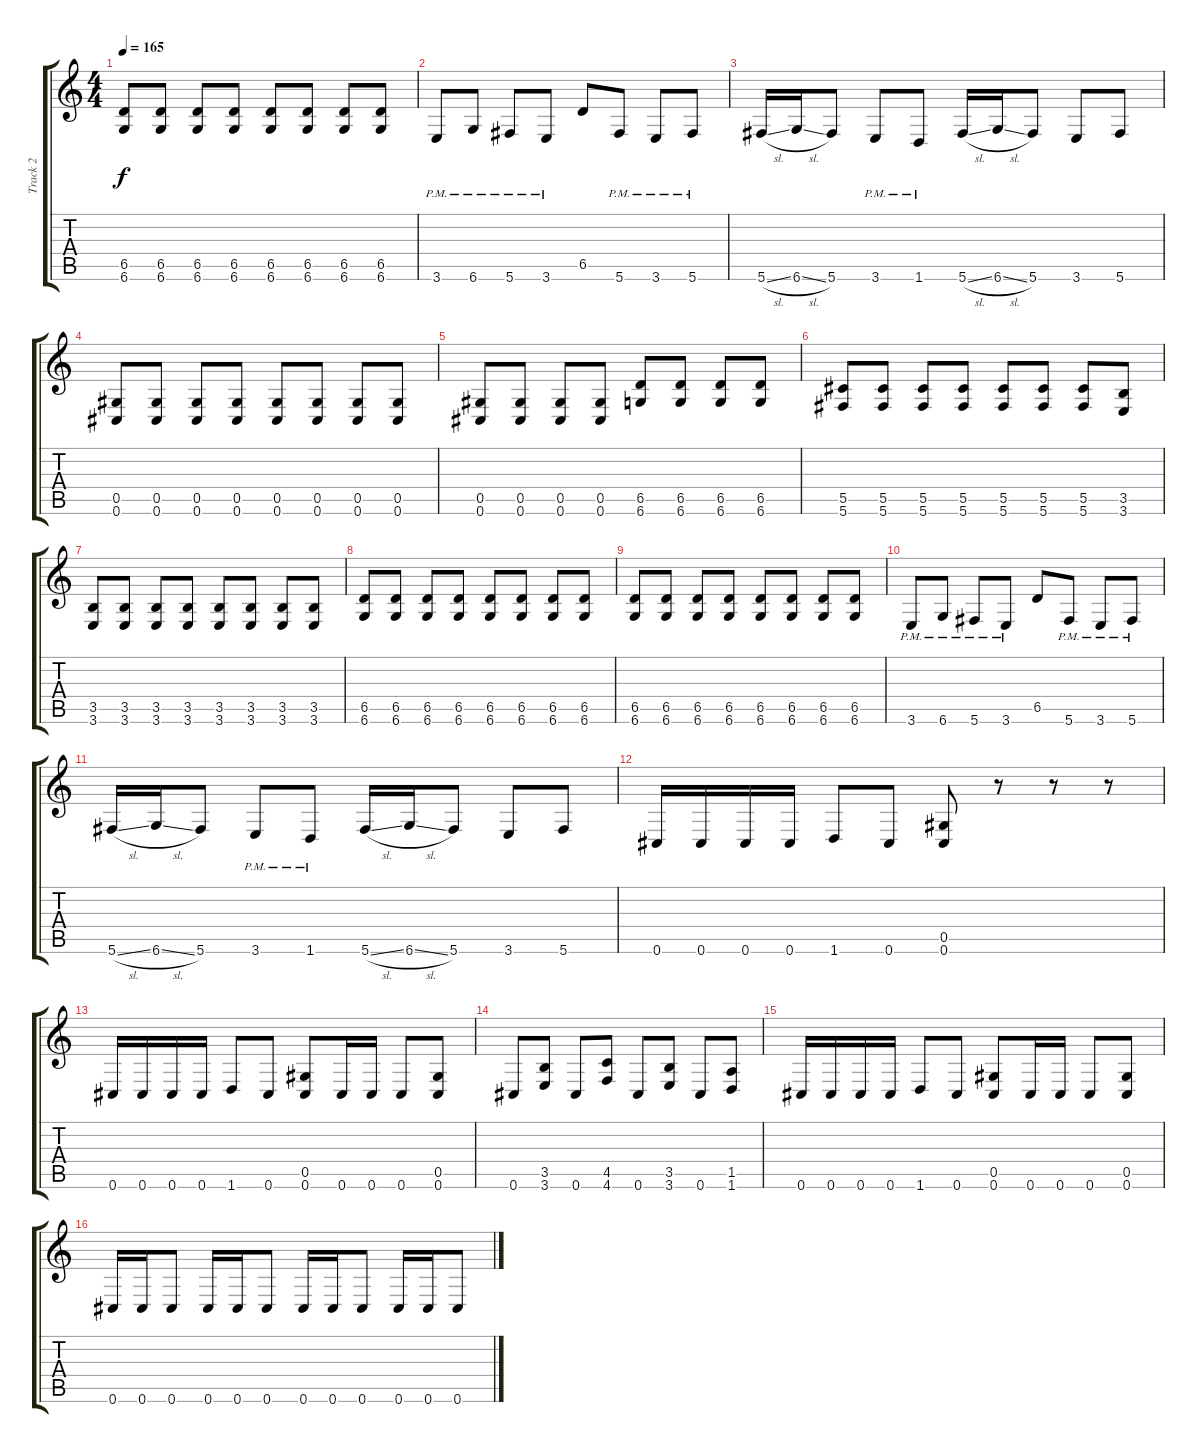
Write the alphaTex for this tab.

\track ("Track 2" "Track 2") {instrument distortionguitar}
\staff {score tabs}
\tuning (Eb4 Bb3 Gb3 Db3 Ab2 Db2) {hide}
\ts (4 4)
\tempo 165
\clef g2
\ks c
(6.5 6.6).8{dy f} (6.5 6.6).8 (6.5 6.6).8 (6.5 6.6).8 (6.5 6.6).8 (6.5 6.6).8 (6.5 6.6).8 (6.5 6.6).8 |
3.6{pm}.8 6.6{pm}.8 5.6{pm}.8 3.6{pm}.8 6.5.8 5.6{pm}.8 3.6{pm}.8 5.6{pm}.8 |
5.6{sl}.16 6.6{sl}.16 5.6.8 3.6{pm}.8 1.6{pm}.8 5.6{sl}.16 6.6{sl}.16 5.6.8 3.6.8 5.6.8 |
(0.5 0.6).8 (0.5 0.6).8 (0.5 0.6).8 (0.5 0.6).8 (0.5 0.6).8 (0.5 0.6).8 (0.5 0.6).8 (0.5 0.6).8 |
(0.5 0.6).8 (0.5 0.6).8 (0.5 0.6).8 (0.5 0.6).8 (6.5 6.6).8 (6.5 6.6).8 (6.5 6.6).8 (6.5 6.6).8 |
(5.5 5.6).8 (5.5 5.6).8 (5.5 5.6).8 (5.5 5.6).8 (5.5 5.6).8 (5.5 5.6).8 (5.5 5.6).8 (3.5 3.6).8 |
(3.5 3.6).8 (3.5 3.6).8 (3.5 3.6).8 (3.5 3.6).8 (3.5 3.6).8 (3.5 3.6).8 (3.5 3.6).8 (3.5 3.6).8 |
(6.5 6.6).8 (6.5 6.6).8 (6.5 6.6).8 (6.5 6.6).8 (6.5 6.6).8 (6.5 6.6).8 (6.5 6.6).8 (6.5 6.6).8 |
(6.5 6.6).8 (6.5 6.6).8 (6.5 6.6).8 (6.5 6.6).8 (6.5 6.6).8 (6.5 6.6).8 (6.5 6.6).8 (6.5 6.6).8 |
3.6{pm}.8 6.6{pm}.8 5.6{pm}.8 3.6{pm}.8 6.5.8 5.6{pm}.8 3.6{pm}.8 5.6{pm}.8 |
5.6{sl}.16 6.6{sl}.16 5.6.8 3.6{pm}.8 1.6{pm}.8 5.6{sl}.16 6.6{sl}.16 5.6.8 3.6.8 5.6.8 |
0.6.16 0.6.16 0.6.16 0.6.16 1.6.8 0.6.8 (0.5 0.6).8 r.8 r.8 r.8 |
0.6.16 0.6.16 0.6.16 0.6.16 1.6.8 0.6.8 (0.5 0.6).8 0.6.16 0.6.16 0.6.8 (0.5 0.6).8 |
0.6.8 (3.5 3.6).8 0.6.8 (4.5 4.6).8 0.6.8 (3.5 3.6).8 0.6.8 (1.5 1.6).8 |
0.6.16 0.6.16 0.6.16 0.6.16 1.6.8 0.6.8 (0.5 0.6).8 0.6.16 0.6.16 0.6.8 (0.5 0.6).8 |
0.6.16 0.6.16 0.6.8 0.6.16 0.6.16 0.6.8 0.6.16 0.6.16 0.6.8 0.6.16 0.6.16 0.6.8
